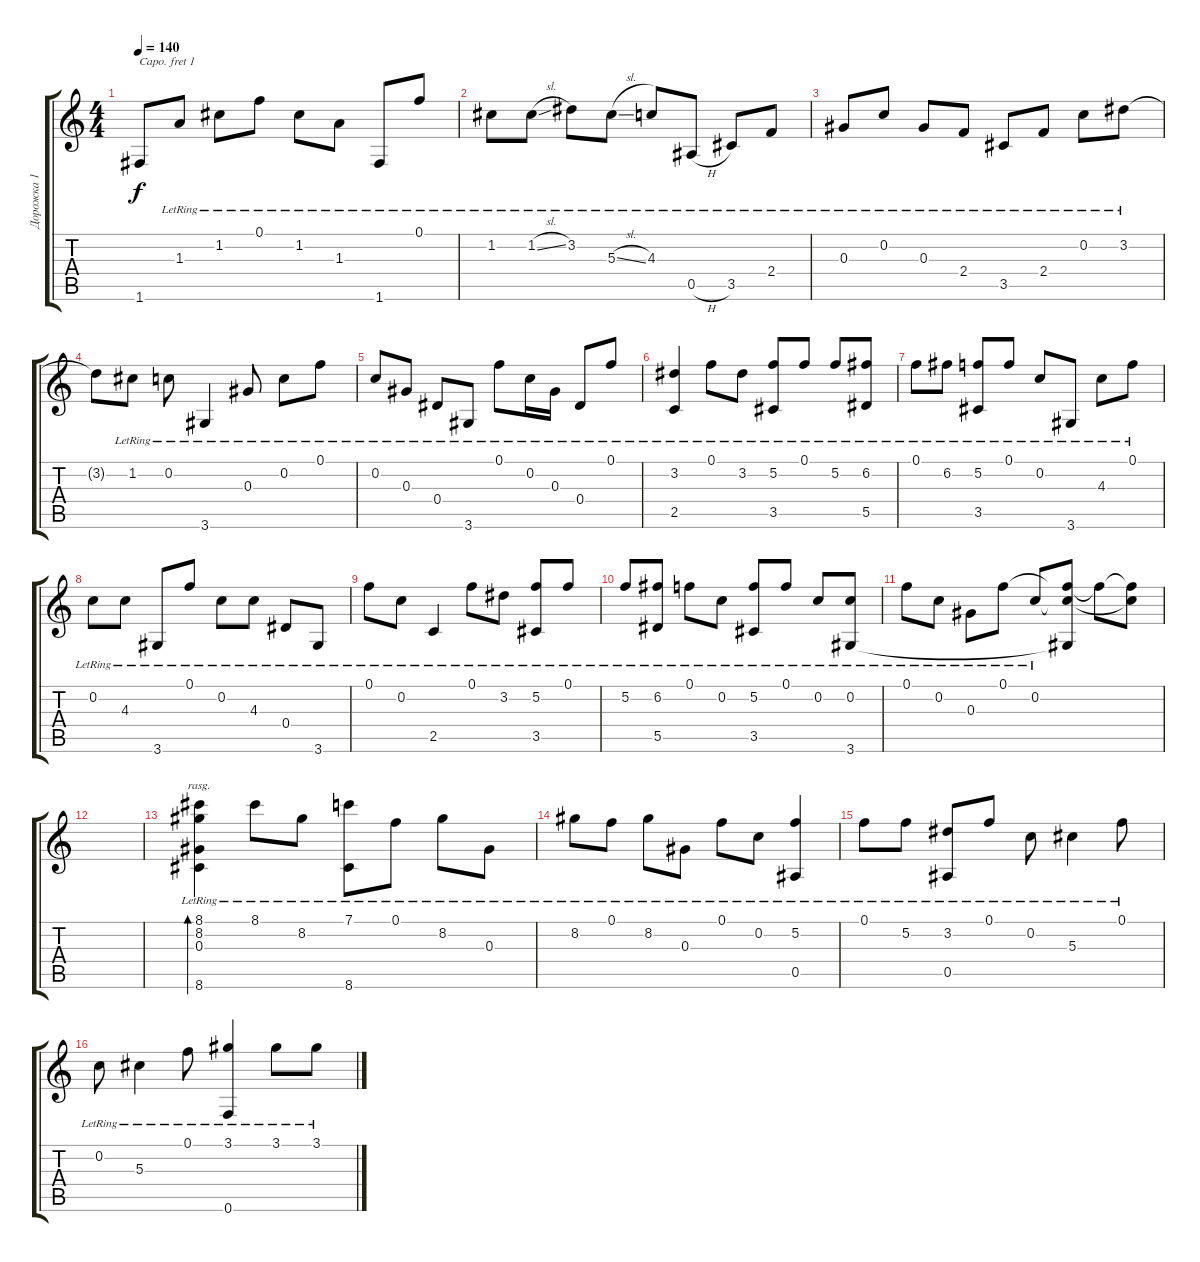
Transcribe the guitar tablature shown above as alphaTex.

\track ("Дорожка 1" "Дорожка 1") {instrument acousticguitarsteel}
\staff {score tabs}
\capo 1
\tuning (E4 B3 G3 D3 A2 E2) {hide}
\ts (4 4)
\tempo 140
\clef g2
\ks c
1.6{t}.8{dy f} 1.3{lr}.8 1.2{lr}.8 0.1{lr}.8 1.2{lr}.8 1.3{lr}.8 1.6{lr}.8 0.1{lr}.8 |
1.2{lr}.8 1.2{sl lr}.8 3.2{lr}.8 5.3{sl lr}.8 4.3{lr}.8 0.5{h lr}.8 3.5{lr}.8 2.4{lr}.8 |
0.3{lr}.8 0.2{lr}.8 0.3{lr}.8 2.4{lr}.8 3.5{lr}.8 2.4{lr}.8 0.2{lr}.8 3.2{lr}.8 |
3.2{t}.8 1.2{lr}.8 0.2{lr}.8 3.6{lr}.4 0.3{lr}.8 0.2{lr}.8 0.1{lr}.8 |
0.2{lr}.8 0.3{lr}.8 0.4{lr}.8 3.6{lr}.8 0.1{lr}.8 0.2{lr}.16 0.3{lr}.16 0.4{lr}.8 0.1{lr}.8 |
(3.2{lr} 2.5{lr}).4 0.1{lr}.8 3.2{lr}.8 (5.2{lr} 3.5{lr}).8 0.1{lr}.8 5.2{lr}.8 (6.2{lr} 5.5{lr}).8 |
0.1{lr}.8 6.2{lr}.8 (5.2{lr} 3.5{lr}).8 0.1{lr}.8 0.2{lr}.8 3.6{lr}.8 4.3{lr}.8 0.1{lr}.8 |
0.2{lr}.8 4.3{lr}.8 3.6{lr}.8 0.1{lr}.8 0.2{lr}.8 4.3{lr}.8 0.4{lr}.8 3.6{lr}.8 |
0.1{lr}.8 0.2{lr}.8 2.5{lr}.4 0.1{lr}.8 3.2{lr}.8 (5.2{lr} 3.5{lr}).8 0.1{lr}.8 |
5.2{lr}.8 (6.2{lr} 5.5{lr}).8 0.1{lr}.8 0.2{lr}.8 (5.2{lr} 3.5{lr}).8 0.1{lr}.8 0.2{lr}.8 (0.2{lr} 3.6{lr}).8 |
0.1{lr}.8 0.2{lr}.8 0.3{lr}.8 0.1{lr}.8 0.2{lr}.8 (0.1{t} 0.2{t} 3.6{t}).8 0.1{t}.8 (0.1{t} 0.2{t}).8 |
|
(8.1{lr} 8.2{lr} 0.3{lr} 8.6{lr}).4{bd 480 rasg ii} 8.1{lr}.8 8.2{lr}.8 (7.1{lr} 8.6{lr}).8 0.1{lr}.8 8.2{lr}.8 0.3{lr}.8 |
8.2{lr}.8 0.1{lr}.8 8.2{lr}.8 0.3{lr}.8 0.1{lr}.8 0.2{lr}.8 (5.2{lr} 0.5{lr}).4 |
0.1{lr}.8 5.2{lr}.8 (3.2{lr} 0.5{lr}).8 0.1{lr}.8 0.2{lr}.8 5.3{lr}.4 0.1{lr}.8 |
0.2{lr}.8 5.3{lr}.4 0.1{lr}.8 (3.1{lr} 0.6{lr}).4 3.1{lr}.8 3.1{lr}.8
